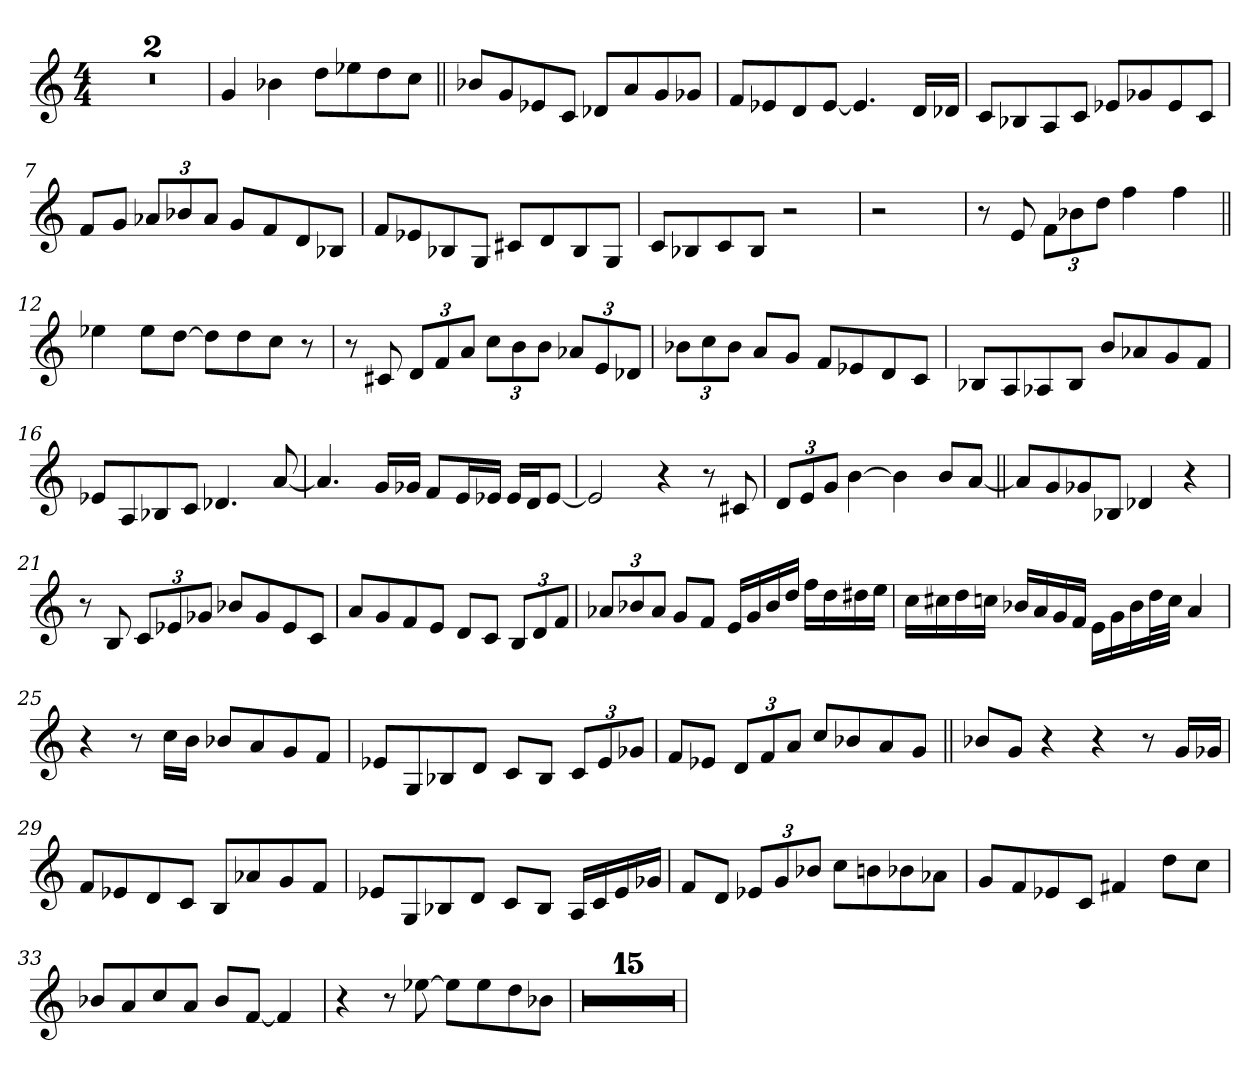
**kern
*part1
*staff1
*clefG2
*k[]
*M4/4
=1
1r
=2
1r
=3
4g/
4b-X\
8dd\L
8ee-X\
8dd\
8cc\J
=4||
8b-X/L
8g/
8e-X/
8c/J
8d-X/L
8a/
8g/
8g-X/J
=5
8f/L
8e-X/
8d/
[8e-/J
4.e-/]
16d/LL
16d-X/JJ
=6
8c/L
8B-X/
8A/
8c/J
8e-X/L
8g-X/
8e-/
8c/J
=7
8f/L
8g/J
12a-X/L
12b-X/
12a-/J
8g/L
8f/
8d/
8B-X/J
=8
8f/L
8e-X/
8B-X/
8G/J
8c#X/L
8d/
8B-/
8G/J
=9
8c/L
8B-X/
8c/
8B-/J
2r
=10
2r
24ryy
=11
8r
8e/
12f\L
12b-X\
12dd\J
4ff\
4ff\
=12||
4ee-X\
8ee-\L
[8dd\J
8dd\L]
8dd\
8cc\J
8r
=13
8r
8c#X/
12d/L
12f/
12a/J
12cc\L
12b\
12b\J
12a-X/L
12e/
12d-X/J
=14
12b-X\L
12cc\
12b-\J
8a/L
8g/J
8f/L
8e-X/
8d/
8c/J
=15
8B-X/L
8A/
8A-X/
8B-/J
8b/L
8a-X/
8g/
8f/J
=16
8e-X/L
8A/
8B-X/
8c/J
4.d-X/
[8a/
=17
4.a/]
16g/LL
16g-X/JJ
8f/L
16e/L
16e-X/JJ
16e-/LL
16d/J
[8e-/J
=18
2e-/]
4r
8r
8c#X/
=19
12d/L
12e/
12g/J
[4b\
4b\]
8b/L
[8a/J
=20||
8a/L]
8g/
8g-X/
8B-X/J
4d-X/
4r
=21
8r
8B/
12c/L
12e-X/
12g-X/J
8b-X/L
8g-/
8e-/
8c/J
=22
8a/L
8g/
8f/
8e/J
8d/L
8c/J
12B/L
12d/
12f/J
=23
12a-X/L
12b-X/
12a-/J
8g/L
8f/J
16e/LL
16g/
16b-/
16dd/JJ
16ff\LL
16dd\
16dd#X\
16ee\JJ
=24
16cc\LL
16cc#X\
16dd\
16ccn\JJ
16b-X/LL
16a/
16g/
16f/JJ
16e\LL
16g\
16b-\
32dd\L
32cc\JJJ
4a/
=25
4r
8r
16cc\LL
16b\JJ
8b-X/L
8a/
8g/
8f/J
=26
8e-X/L
8G/
8B-X/
8d/J
8c/L
8B-/J
12c/L
12e-/
12g-X/J
=27
8f/L
8e-X/J
12d/L
12f/
12a/J
8cc/L
8b-X/
8a/
8g/J
=28||
8b-X/L
8g/J
4r
4r
8r
16g/LL
16g-X/JJ
=29
8f/L
8e-X/
8d/
8c/J
8B/L
8a-X/
8g/
8f/J
=30
8e-X/L
8G/
8B-X/
8d/J
8c/L
8B-/J
16A/LL
16c/
16e-/
16g-X/JJ
=31
8f/L
8d/J
12e-X/L
12g/
12b-X/J
8cc\L
8bn\
8b-X\
8a-X\J
=32
8g/L
8f/
8e-X/
8c/J
4f#X/
8dd\L
8cc\J
=33
8b-X/L
8a/
8cc/
8a/J
8b-/L
[8f/J
4f/]
=34
4r
8r
[8ee-X\
8ee-\L]
8ee-\
8dd\
8b-X\J
=35
1r
=36
1r
=37
1r
=38
1r
=39
1r
=40
1r
=41
1r
=42
1r
=43
1r
=44
1r
=45
1r
=46
1r
=47
1r
=48
1r
=49
1r
=
*-
